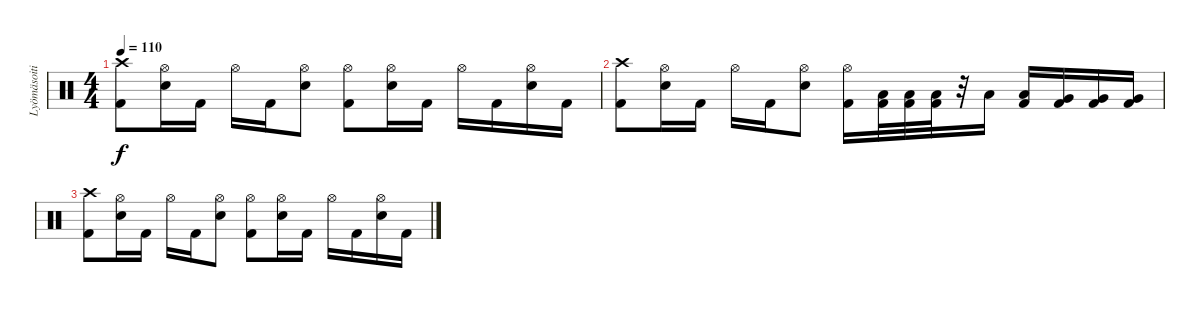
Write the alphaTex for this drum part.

\track ("Lyömäsoitin" "Lyömäsoiti") {instrument percussion}
\staff {score}
\articulation defaults
\ts (4 4)
\tempo 110
\clef neutral
\ks c
("Crash high (hit)" "Kick (hit) 2").8{dy f} ("Hi-Hat (open)" "Snare (hit) 2").16 "Kick (hit) 2".16 "Hi-Hat (open)".16 "Kick (hit) 2".16 ("Hi-Hat (open)" "Snare (hit) 2").8 ("Hi-Hat (open)" "Kick (hit) 2").8 ("Hi-Hat (open)" "Snare (hit) 2").16 "Kick (hit) 2".16 "Hi-Hat (open)".16 "Kick (hit) 2".16 ("Hi-Hat (open)" "Snare (hit) 2").16 "Kick (hit) 2".16 |
("Crash high (hit)" "Kick (hit) 2").8 ("Hi-Hat (open)" "Snare (hit) 2").16 "Kick (hit) 2".16 "Hi-Hat (open)".16 "Kick (hit) 2".16 ("Hi-Hat (open)" "Snare (hit) 2").8 ("Hi-Hat (open)" "Kick (hit) 2").16 ("Kick (hit) 2" "Low Tom (hit)").32 ("Kick (hit) 2" "Low Tom (hit)").32 ("Kick (hit) 2" "Low Tom (hit)").32 r.32 "Low Tom (hit)".16 ("Kick (hit) 2" "Low Tom (hit)").16 ("Kick (hit) 2" "Very Low Tom (hit)").16 ("Kick (hit) 2" "Very Low Tom (hit)").16 ("Kick (hit) 2" "Very Low Tom (hit)").16 |
("Crash high (hit)" "Kick (hit) 2").8 ("Hi-Hat (open)" "Snare (hit) 2").16 "Kick (hit) 2".16 "Hi-Hat (open)".16 "Kick (hit) 2".16 ("Hi-Hat (open)" "Snare (hit) 2").8 ("Hi-Hat (open)" "Kick (hit) 2").8 ("Hi-Hat (open)" "Snare (hit) 2").16 "Kick (hit) 2".16 "Hi-Hat (open)".16 "Kick (hit) 2".16 ("Hi-Hat (open)" "Snare (hit) 2").16 "Kick (hit) 2".16
